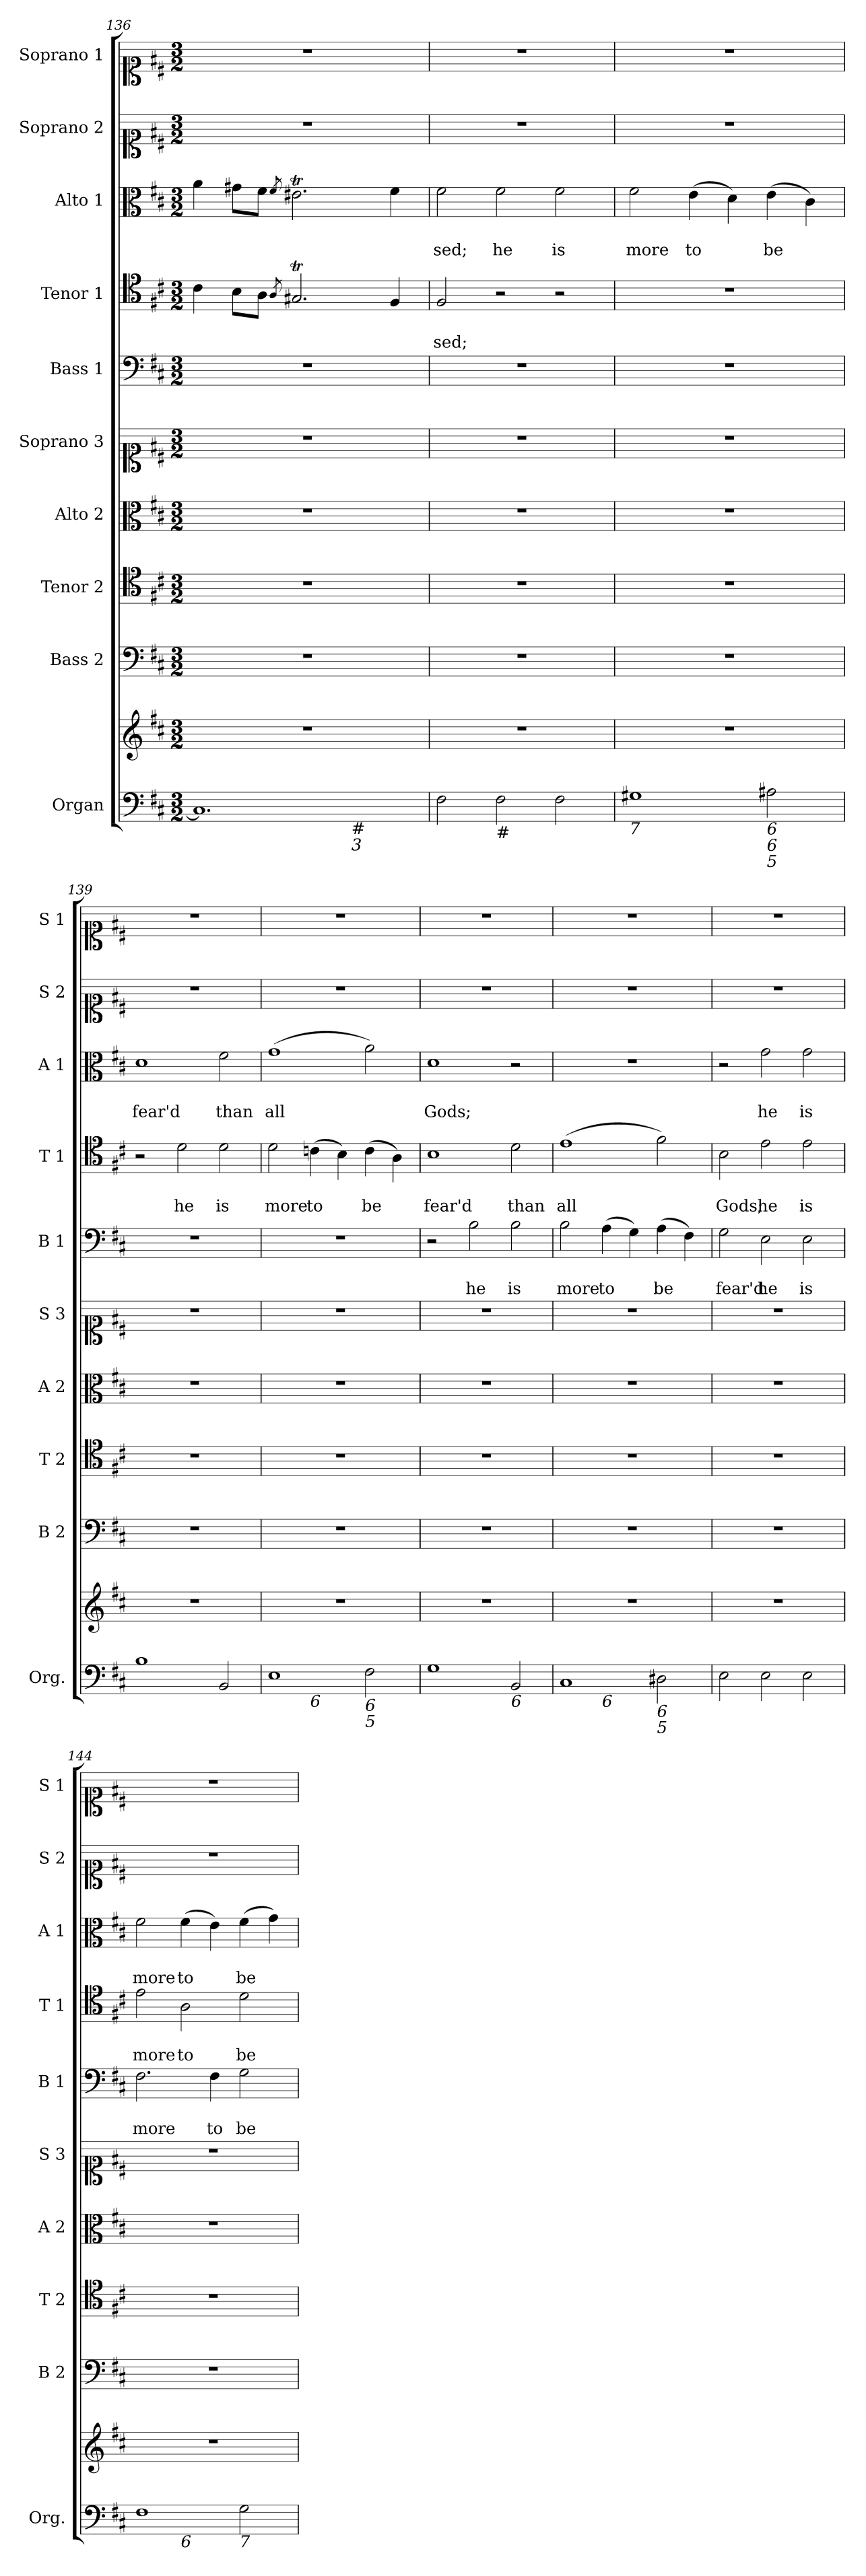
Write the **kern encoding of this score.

**kern	**kern	**kern	**kern	**kern	**kern	**kern	**text	**text	**kern	**text	**text	**kern	**text	**text	**kern	**kern
*part10	*part10	*part9	*part8	*part7	*part6	*part5	*part5	*part5	*part4	*part4	*part4	*part3	*part3	*part3	*part2	*part1
*staff11	*staff10	*staff9	*staff8	*staff7	*staff6	*staff5	*staff5	*staff5	*staff4	*staff4	*staff4	*staff3	*staff3	*staff3	*staff2	*staff1
*I"Organ	*	*I"Bass 2	*I"Tenor 2	*I"Alto 2	*I"Soprano 3	*I"Bass 1	*	*	*I"Tenor 1	*	*	*I"Alto 1	*	*	*I"Soprano 2	*I"Soprano 1
*I'Org.	*	*I'B 2	*I'T 2	*I'A 2	*I'S 3	*I'B 1	*	*	*I'T 1	*	*	*I'A 1	*	*	*I'S 2	*I'S 1
*clefF4	*clefG2	*clefF4	*clefC4	*clefC3	*clefC1	*clefF4	*	*	*clefC4	*	*	*clefC3	*	*	*clefC1	*clefC1
*k[f#c#]	*k[f#c#]	*k[f#c#]	*k[f#c#]	*k[f#c#]	*k[f#c#]	*k[f#c#]	*	*	*k[f#c#]	*	*	*k[f#c#]	*	*	*k[f#c#]	*k[f#c#]
*D:	*D:	*D:	*D:	*D:	*D:	*D:	*	*	*D:	*	*	*D:	*	*	*D:	*D:
*M3/2	*M3/2	*M3/2	*M3/2	*M3/2	*M3/2	*M3/2	*	*	*M3/2	*	*	*M3/2	*	*	*M3/2	*M3/2
=136	=136	=136	=136	=136	=136	=136	=136	=136	=136	=136	=136	=136	=136	=136	=136	=136
!LO:TX:b:i:t=6	!	!	!	!	!	!	!	!	!	!	!	!	!	!	!	!
!LO:TX:b:i:t=4	!	!	!	!	!	!	!	!	!	!	!	!	!	!	!	!
*^	*	*	*	*	*	*	*	*	*	*	*	*	*	*	*	*
1.C#]	1ryy	1.r	1.r	1.r	1.r	1.r	1.r	.	.	4c#\	.	.	4a\	.	.	1.r	1.r
.	.	.	.	.	.	.	.	.	.	8B\L	.	.	8g#X\L	.	.	.	.
.	.	.	.	.	.	.	.	.	.	8A\J	.	.	8f#\J	.	.	.	.
.	.	.	.	.	.	.	.	.	.	8qA/	.	.	8qf#/	.	.	.	.
.	.	.	.	.	.	.	.	.	.	2.G#Xt/	.	.	2.e#Xt\	.	.	.	.
!	!LO:TX:b:t=#	!	!	!	!	!	!	!	!	!	!	!	!	!	!	!	!
!	!LO:TX:b:i:t=3	!	!	!	!	!	!	!	!	!	!	!	!	!	!	!	!
.	2ryy	.	.	.	.	.	.	.	.	.	.	.	.	.	.	.	.
.	.	.	.	.	.	.	.	.	.	4F#/	.	.	4f#\	.	.	.	.
=137	=137	=137	=137	=137	=137	=137	=137	=137	=137	=137	=137	=137	=137	=137	=137	=137	=137
!	!	!	!	!	!	!	!	!	!	!	!	!LO:LY:b	!	!	!LO:LY:b	!	!
*v	*v	*	*	*	*	*	*	*	*	*	*	*	*	*	*	*	*
2F#\	1.r	1.r	1.r	1.r	1.r	1.r	.	.	2F#/	.	-sed;	2f#\	.	-sed;	1.r	1.r
!LO:TX:b:t=#	!	!	!	!	!	!	!	!	!	!	!	!	!	!	!	!
!	!	!	!	!	!	!	!	!	!	!	!	!	!	!LO:LY:b	!	!
2F#\	.	.	.	.	.	.	.	.	2r	.	.	2f#\	.	he	.	.
!	!	!	!	!	!	!	!	!	!	!	!	!	!	!LO:LY:b	!	!
2F#\	.	.	.	.	.	.	.	.	2r	.	.	2f#\	.	is	.	.
!!LO:LB:g=z
=138	=138	=138	=138	=138	=138	=138	=138	=138	=138	=138	=138	=138	=138	=138	=138	=138
!LO:TX:b:i:t=7	!	!	!	!	!	!	!	!	!	!	!	!	!	!	!	!
!	!	!	!	!	!	!	!	!	!	!	!	!	!	!LO:LY:b	!	!
1G#X	1.r	1.r	1.r	1.r	1.r	1.r	.	.	1.r	.	.	2f#\	.	more	1.r	1.r
!	!	!	!	!	!	!	!	!	!	!	!	!	!	!LO:LY:b	!	!
.	.	.	.	.	.	.	.	.	.	.	.	(>4e\	.	to	.	.
.	.	.	.	.	.	.	.	.	.	.	.	4d\)	.	.	.	.
!LO:TX:b:i:t=6	!	!	!	!	!	!	!	!	!	!	!	!	!	!	!	!
!LO:TX:b:i:t=6	!	!	!	!	!	!	!	!	!	!	!	!	!	!	!	!
!LO:TX:b:i:t=5	!	!	!	!	!	!	!	!	!	!	!	!	!	!	!	!
!	!	!	!	!	!	!	!	!	!	!	!	!	!	!LO:LY:b	!	!
2A#X\	.	.	.	.	.	.	.	.	.	.	.	(>4e\	.	be	.	.
.	.	.	.	.	.	.	.	.	.	.	.	4c#\)	.	.	.	.
=139	=139	=139	=139	=139	=139	=139	=139	=139	=139	=139	=139	=139	=139	=139	=139	=139
!	!	!	!	!	!	!	!	!	!	!	!	!	!	!LO:LY:b	!	!
1B	1.r	1.r	1.r	1.r	1.r	1.r	.	.	2r	.	.	1d	.	fear'd	1.r	1.r
!	!	!	!	!	!	!	!	!	!	!	!LO:LY:b	!	!	!	!	!
.	.	.	.	.	.	.	.	.	2d\	.	he	.	.	.	.	.
!	!	!	!	!	!	!	!	!	!	!	!LO:LY:b	!	!	!LO:LY:b	!	!
2BB/	.	.	.	.	.	.	.	.	2d\	.	is	2f#\	.	than	.	.
=140	=140	=140	=140	=140	=140	=140	=140	=140	=140	=140	=140	=140	=140	=140	=140	=140
!LO:TX:b:i:t=7	!	!	!	!	!	!	!	!	!	!	!	!	!	!	!	!
!	!	!	!	!	!	!	!	!	!	!	!LO:LY:b	!	!	!LO:LY:b	!	!
*^	*	*	*	*	*	*	*	*	*	*	*	*	*	*	*	*
1E	2ryy	1.r	1.r	1.r	1.r	1.r	1.r	.	.	2d\	.	more	(>1g	.	all	1.r	1.r
!	!LO:TX:b:i:t=6	!	!	!	!	!	!	!	!	!	!	!	!	!	!	!	!
!	!	!	!	!	!	!	!	!	!	!	!	!LO:LY:b	!	!	!	!	!
.	1ryy	.	.	.	.	.	.	.	.	(>4cn\	.	to	.	.	.	.	.
.	.	.	.	.	.	.	.	.	.	4B\)	.	.	.	.	.	.	.
!LO:TX:b:i:t=6	!	!	!	!	!	!	!	!	!	!	!	!	!	!	!	!	!
!LO:TX:b:i:t=5	!	!	!	!	!	!	!	!	!	!	!	!	!	!	!	!	!
!	!	!	!	!	!	!	!	!	!	!	!	!LO:LY:b	!	!	!	!	!
2F#\	.	.	.	.	.	.	.	.	.	(>4c\	.	be	2a\)	.	.	.	.
.	.	.	.	.	.	.	.	.	.	4A\)	.	.	.	.	.	.	.
=141	=141	=141	=141	=141	=141	=141	=141	=141	=141	=141	=141	=141	=141	=141	=141	=141	=141
!	!	!	!	!	!	!	!	!	!	!	!	!LO:LY:b	!	!	!LO:LY:b	!	!
*v	*v	*	*	*	*	*	*	*	*	*	*	*	*	*	*	*	*
1G	1.r	1.r	1.r	1.r	1.r	2r	.	.	1B	.	fear'd	1d	.	Gods;	1.r	1.r
!	!	!	!	!	!	!	!	!LO:LY:b	!	!	!	!	!	!	!	!
.	.	.	.	.	.	2B\	.	he	.	.	.	.	.	.	.	.
!LO:TX:b:i:t=6	!	!	!	!	!	!	!	!	!	!	!	!	!	!	!	!
!	!	!	!	!	!	!	!	!LO:LY:b	!	!	!LO:LY:b	!	!	!	!	!
2BB/	.	.	.	.	.	2B\	.	is	2d\	.	than	2r	.	.	.	.
=142	=142	=142	=142	=142	=142	=142	=142	=142	=142	=142	=142	=142	=142	=142	=142	=142
!LO:TX:b:i:t=7	!	!	!	!	!	!	!	!	!	!	!	!	!	!	!	!
!	!	!	!	!	!	!	!	!LO:LY:b	!	!	!LO:LY:b	!	!	!	!	!
*^	*	*	*	*	*	*	*	*	*	*	*	*	*	*	*	*
1C#	2ryy	1.r	1.r	1.r	1.r	1.r	2B\	.	more	(>1e	.	all	1.r	.	.	1.r	1.r
!	!LO:TX:b:i:t=6	!	!	!	!	!	!	!	!	!	!	!	!	!	!	!	!
!	!	!	!	!	!	!	!	!	!LO:LY:b	!	!	!	!	!	!	!	!
.	1ryy	.	.	.	.	.	(>4A\	.	to	.	.	.	.	.	.	.	.
.	.	.	.	.	.	.	4G\)	.	.	.	.	.	.	.	.	.	.
!LO:TX:b:i:t=6	!	!	!	!	!	!	!	!	!	!	!	!	!	!	!	!	!
!LO:TX:b:i:t=5	!	!	!	!	!	!	!	!	!	!	!	!	!	!	!	!	!
!	!	!	!	!	!	!	!	!	!LO:LY:b	!	!	!	!	!	!	!	!
2D#X\	.	.	.	.	.	.	(>4A\	.	be	2f#\)	.	.	.	.	.	.	.
.	.	.	.	.	.	.	4F#\)	.	.	.	.	.	.	.	.	.	.
=143	=143	=143	=143	=143	=143	=143	=143	=143	=143	=143	=143	=143	=143	=143	=143	=143	=143
!	!	!	!	!	!	!	!	!	!LO:LY:b	!	!	!LO:LY:b	!	!	!	!	!
*v	*v	*	*	*	*	*	*	*	*	*	*	*	*	*	*	*	*
2E\	1.r	1.r	1.r	1.r	1.r	2G\	.	fear'd	2B\	.	Gods;	2r	.	.	1.r	1.r
!	!	!	!	!	!	!	!	!LO:LY:b	!	!	!LO:LY:b	!	!	!LO:LY:b	!	!
2E\	.	.	.	.	.	2E\	.	he	2e\	.	he	2g\	.	he	.	.
!	!	!	!	!	!	!	!	!LO:LY:b	!	!	!LO:LY:b	!	!	!LO:LY:b	!	!
2E\	.	.	.	.	.	2E\	.	is	2e\	.	is	2g\	.	is	.	.
!!LO:LB:g=z
=144	=144	=144	=144	=144	=144	=144	=144	=144	=144	=144	=144	=144	=144	=144	=144	=144
!LO:TX:b:i:t=7	!	!	!	!	!	!	!	!	!	!	!	!	!	!	!	!
!	!	!	!	!	!	!	!	!LO:LY:b	!	!	!LO:LY:b	!	!	!LO:LY:b	!	!
*^	*	*	*	*	*	*	*	*	*	*	*	*	*	*	*	*
1F#	2ryy	1.r	1.r	1.r	1.r	1.r	2.F#\	.	more	2e\	.	more	2f#\	.	more	1.r	1.r
!	!LO:TX:b:i:t=6	!	!	!	!	!	!	!	!	!	!	!	!	!	!	!	!
!	!	!	!	!	!	!	!	!	!	!	!	!LO:LY:b	!	!	!LO:LY:b	!	!
.	1ryy	.	.	.	.	.	.	.	.	2A\	.	to	(>4f#\	.	to	.	.
!	!	!	!	!	!	!	!	!	!LO:LY:b	!	!	!	!	!	!	!	!
.	.	.	.	.	.	.	4F#\	.	to	.	.	.	4e\)	.	.	.	.
!LO:TX:b:i:t=7	!	!	!	!	!	!	!	!	!	!	!	!	!	!	!	!	!
!	!	!	!	!	!	!	!	!	!LO:LY:b	!	!	!LO:LY:b	!	!	!LO:LY:b	!	!
2G\	.	.	.	.	.	.	2G\	.	be	2d\	.	be	(>4f#\	.	be	.	.
.	.	.	.	.	.	.	.	.	.	.	.	.	4g\)	.	.	.	.
*v	*v	*	*	*	*	*	*	*	*	*	*	*	*	*	*	*	*
=	=	=	=	=	=	=	=	=	=	=	=	=	=	=	=	=
*-	*-	*-	*-	*-	*-	*-	*-	*-	*-	*-	*-	*-	*-	*-	*-	*-
